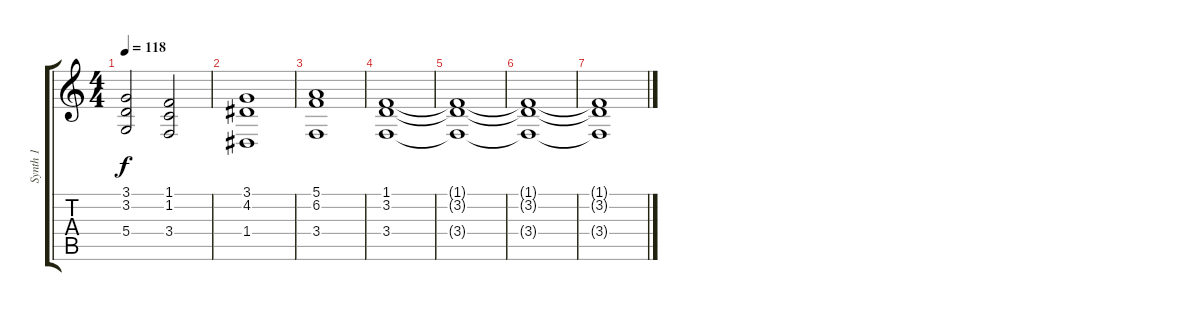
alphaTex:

\track ("Synth 1" "Synth 1") {instrument stringensemble1}
\staff {score tabs}
\tuning (E4 B3 G3 D3 A2 E2) {hide}
\ts (4 4)
\tempo 118
\clef g2
\ks c
(3.1 3.2 5.4).2{dy f} (1.1 1.2 3.4).2 |
(3.1 4.2 1.4).1 |
(5.1 6.2 3.4).1 |
(1.1 3.2 3.4).1 |
(1.1{t} 3.2{t} 3.4{t}).1 |
(1.1{t} 3.2{t} 3.4{t}).1 |
(1.1{t} 3.2{t} 3.4{t}).1
